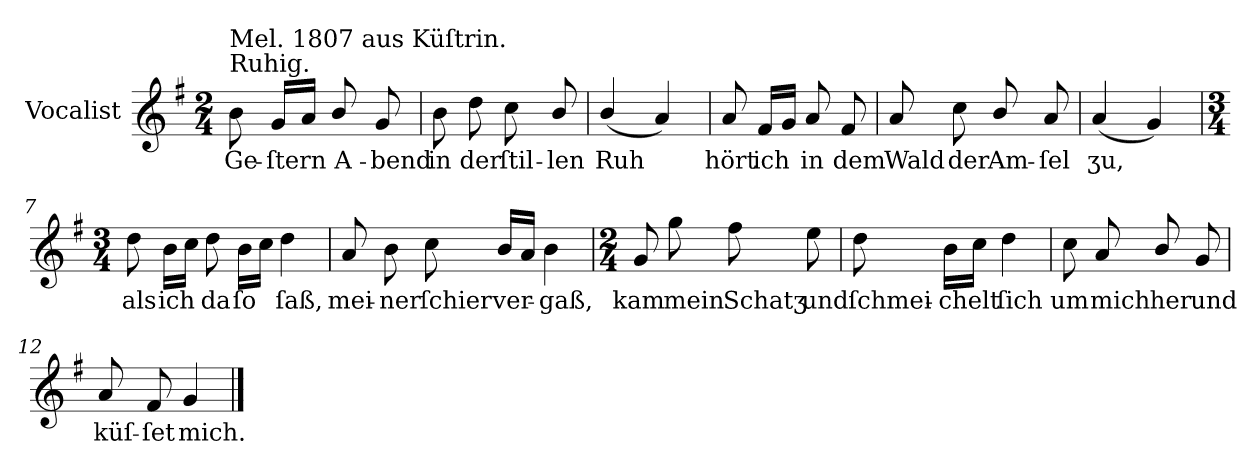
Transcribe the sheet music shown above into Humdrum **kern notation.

**kern	**text
*part1	*part1
*staff1	*staff1
*I"Vocalist	*
*k[f#]	*
*G:	*
*M2/4	*
=1	=1
!LO:TX:a:t=Ruhig.	!
!LO:TX:a:t=Mel. 1807 aus Küſtrin.	!
8b	Ge-
16gLL	-ſtern
16aJJ	.
8b/	A-
8g	-bend
=2	=2
8b	in
8dd	der
8cc	ſtil-
8b/	-len
=3	=3
(4b/	Ruh
4a)	.
=4	=4
8a	hört
16f#LL	ich
16gJJ	.
8a	in
8f#	dem
=5	=5
8a	Wald
8cc	der
8b/	Am-
8a	-ſel
=6	=6
(4a	ʒu,
4g)	.
=7	=7
*M3/4	*
8dd	als
16bLL	ich
16ccJJ	.
8dd	da
16bLL	ſo
16ccJJ	.
4dd	ſaß,
=8	=8
8a	mei-
8b	-ner
8cc	ſchier
16bLL	ver-
16aJJ	.
4b	-gaß,
=9	=9
*M2/4	*
8g	kam
8gg	mein
8ff#	Schatʒ
8ee	und
=10	=10
8dd	ſchmei-
16bLL	-chelt
16ccJJ	.
4dd	ſich
=11	=11
8cc	um
8a	mich
8b/	her
8g	und
=12	=12
8a	küſ-
8f#	-ſet
4g	mich.
==	==
*-	*-
